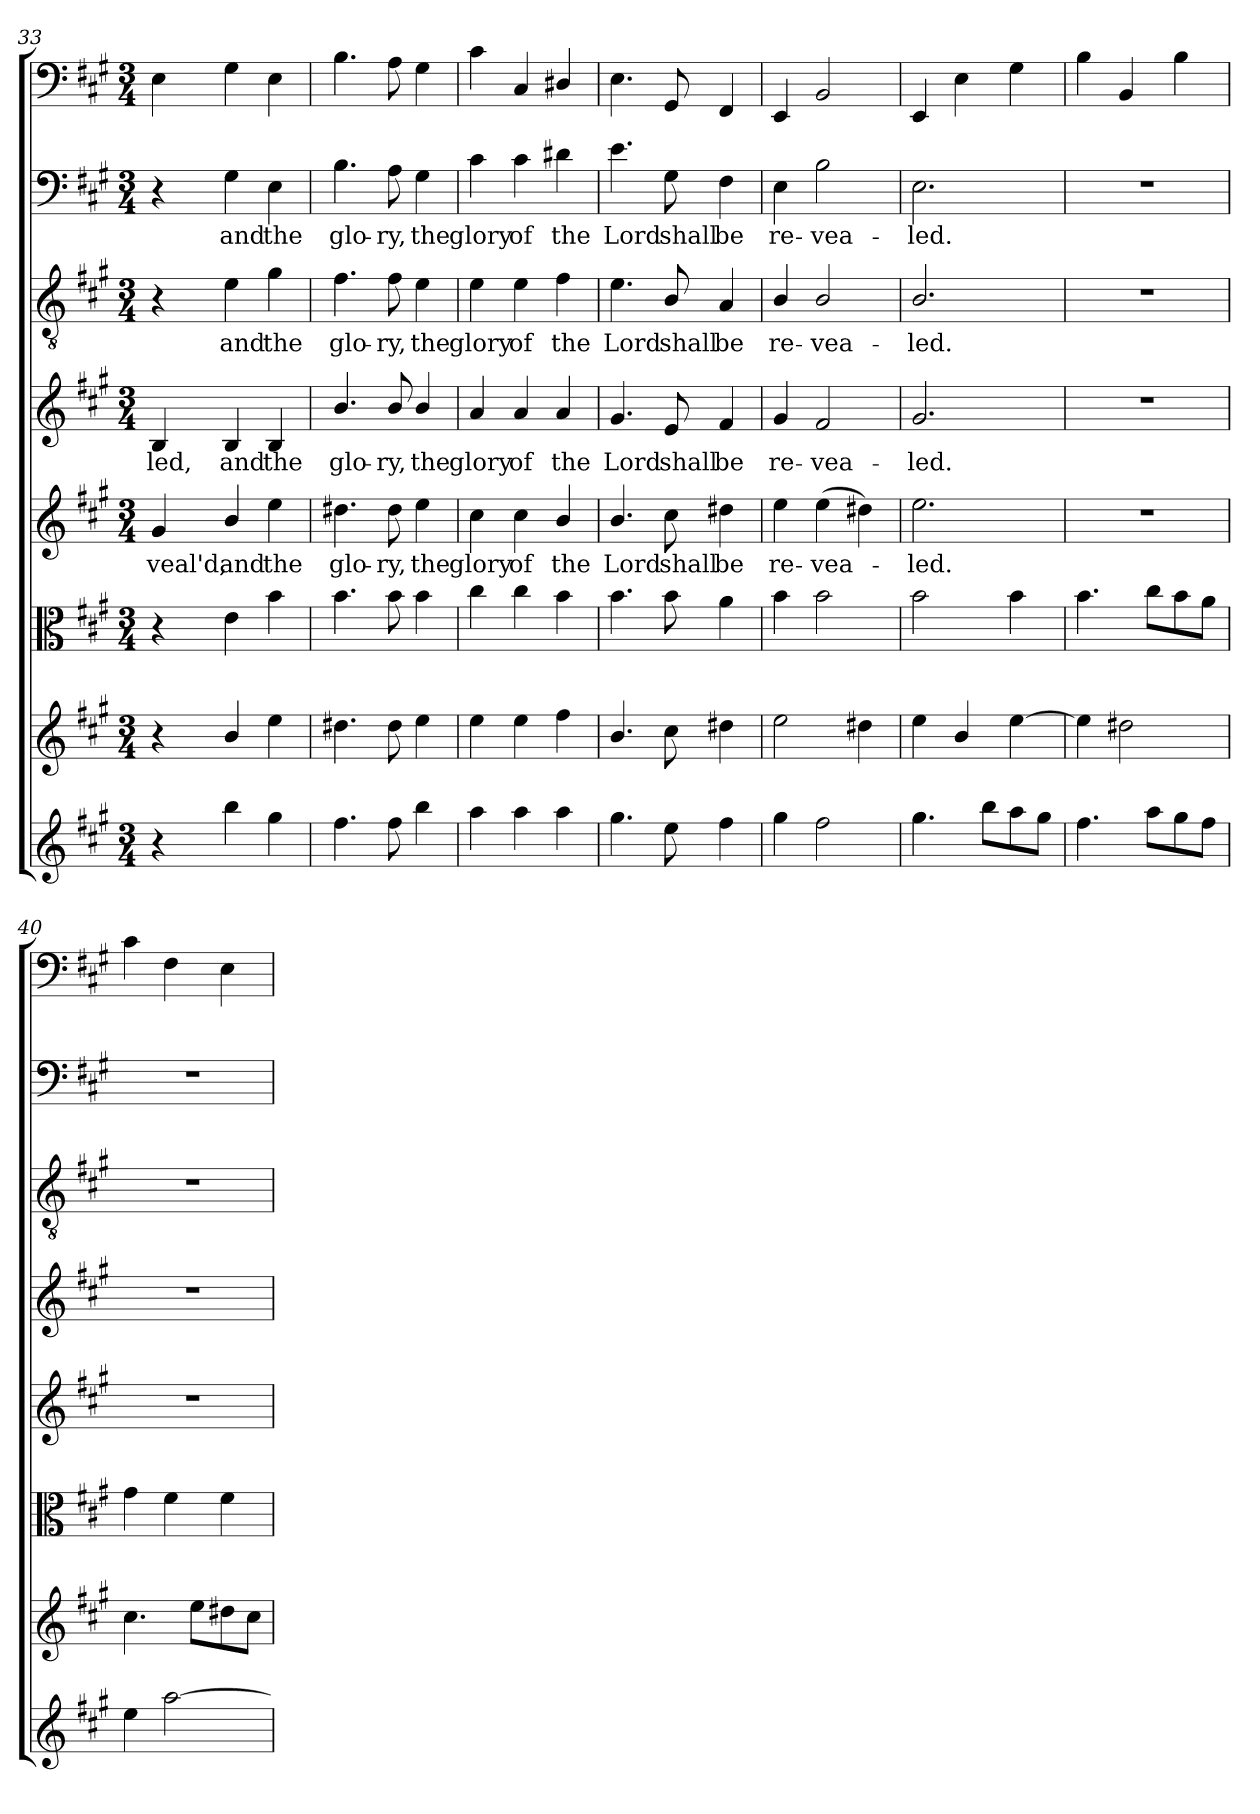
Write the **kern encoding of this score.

**kern	**kern	**kern	**kern	**text	**kern	**text	**kern	**text	**kern	**text	**kern
*part8	*part7	*part6	*part5	*part5	*part4	*part4	*part3	*part3	*part2	*part2	*part1
*staff8	*staff7	*staff6	*staff5	*staff5	*staff4	*staff4	*staff3	*staff3	*staff2	*staff2	*staff1
*clefG2	*clefG2	*clefC3	*clefG2	*	*clefG2	*	*clefGv2	*	*clefF4	*	*clefF4
*k[f#c#g#]	*k[f#c#g#]	*k[f#c#g#]	*k[f#c#g#]	*	*k[f#c#g#]	*	*k[f#c#g#]	*	*k[f#c#g#]	*	*k[f#c#g#]
*A:	*A:	*A:	*A:	*	*A:	*	*A:	*	*A:	*	*A:
*M3/4	*M3/4	*M3/4	*M3/4	*	*M3/4	*	*M3/4	*	*M3/4	*	*M3/4
=33	=33	=33	=33	=33	=33	=33	=33	=33	=33	=33	=33
4r	4r	4r	4g#/	-veal'd,	4B/	-led,	4r	.	4r	.	4E\
4bb\	4b/	4e\	4b/	and	4B/	and	4e\	and	4G#\	and	4G#\
4gg#\	4ee\	4b\	4ee\	the	4B/	the	4g#\	the	4E\	the	4E\
=34	=34	=34	=34	=34	=34	=34	=34	=34	=34	=34	=34
4.ff#\	4.dd#X\	4.b\	4.dd#X\	glo-	4.b/	glo-	4.f#\	glo-	4.B\	glo-	4.B\
8ff#\	8dd#\	8b\	8dd#\	-ry,	8b/	-ry,	8f#\	-ry,	8A\	-ry,	8A\
4bb\	4ee\	4b\	4ee\	the	4b/	the	4e\	the	4G#\	the	4G#\
=35	=35	=35	=35	=35	=35	=35	=35	=35	=35	=35	=35
4aa\	4ee\	4cc#\	4cc#\	glory	4a/	glory	4e\	glory	4c#\	glory	4c#\
4aa\	4ee\	4cc#\	4cc#\	of	4a/	of	4e\	of	4c#\	of	4C#/
4aa\	4ff#\	4b\	4b/	the	4a/	the	4f#\	the	4d#X\	the	4D#X/
=36	=36	=36	=36	=36	=36	=36	=36	=36	=36	=36	=36
4.gg#\	4.b/	4.b\	4.b/	Lord	4.g#/	Lord	4.e\	Lord	4.e\	Lord	4.E\
8ee\	8cc#\	8b\	8cc#\	shall	8e/	shall	8B/	shall	8G#\	shall	8GG#/
4ff#\	4dd#X\	4a\	4dd#X\	be	4f#/	be	4A/	be	4F#\	be	4FF#/
=37	=37	=37	=37	=37	=37	=37	=37	=37	=37	=37	=37
4gg#\	2ee\	4b\	4ee\	re-	4g#/	re-	4B/	re-	4E\	re-	4EE/
2ff#\	.	2b\	(4ee\	-vea-	2f#/	-vea-	2B/	-vea-	2B\	-vea-	2BB/
.	4dd#X\	.	4dd#X\)	.	.	.	.	.	.	.	.
=38	=38	=38	=38	=38	=38	=38	=38	=38	=38	=38	=38
4.gg#\	4ee\	2b\	2.ee\	-led.	2.g#/	-led.	2.B/	-led.	2.E\	-led.	4EE/
.	4b/	.	.	.	.	.	.	.	.	.	4E\
8bb\L	.	.	.	.	.	.	.	.	.	.	.
8aa\	[4ee\	4b\	.	.	.	.	.	.	.	.	4G#\
8gg#\J	.	.	.	.	.	.	.	.	.	.	.
=39	=39	=39	=39	=39	=39	=39	=39	=39	=39	=39	=39
4.ff#\	4ee\]	4.b\	2.r	.	2.r	.	2.r	.	2.r	.	4B\
.	2dd#X\	.	.	.	.	.	.	.	.	.	4BB/
8aa\L	.	8cc#\L	.	.	.	.	.	.	.	.	.
8gg#\	.	8b\	.	.	.	.	.	.	.	.	4B\
8ff#\J	.	8a\J	.	.	.	.	.	.	.	.	.
=40	=40	=40	=40	=40	=40	=40	=40	=40	=40	=40	=40
4ee\	4.cc#\	4g#\	2.r	.	2.r	.	2.r	.	2.r	.	4c#\
[2aa\	.	4f#\	.	.	.	.	.	.	.	.	4F#\
.	8ee\L	.	.	.	.	.	.	.	.	.	.
.	8dd#X\	4f#\	.	.	.	.	.	.	.	.	4E\
.	8cc#\J	.	.	.	.	.	.	.	.	.	.
=	=	=	=	=	=	=	=	=	=	=	=
*-	*-	*-	*-	*-	*-	*-	*-	*-	*-	*-	*-
